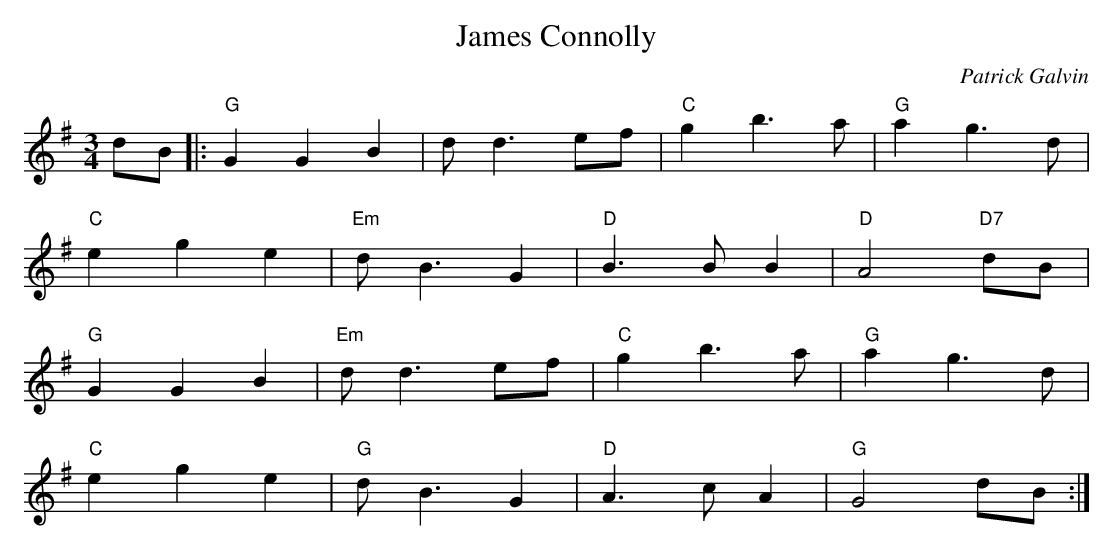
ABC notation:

X:1
T:James Connolly
C:Patrick Galvin
L:1/8
M:3/4
K:G
dB |:"G" G2 G2 B2 | d d3 ef |"C" g2 b3 a |"G" a2 g3 d |
"C" e2 g2 e2 |"Em" d B3 G2 |"D" B3 B B2 | "D" A4 "D7"dB |
"G" G2 G2 B2 |"Em" d d3 ef |"C" g2 b3 a |"G" a2 g3 d |
"C" e2 g2 e2 | "G" d B3 G2 |"D" A3 c A2 |"G" G4 dB :|

W:A great crowd had gathered, outside of Kilmainham,
W:Their heads all uncovered, they knelt to the ground.
W:For inside that grim prison, lay a brave Irish soldier,
W:His life for his country about to lay down.
W:
W:He went to his death like a true son of Ireland,
W:The firing party he bravely did face.
W:Then the order rang out, present arms and fire,
W:James Connolly fell into a ready made grave.
W:
W:The black flag was hoisted, the cruel deed was over.
W:Gone was a man who loved Ireland so well,
W:There was many a sad heart, in Dublin that morning,
W:When they murdered James Connelly, the Irish rebel
W:
W:Many years have gone by since that Irish rebellion,
W:When the guns of Brittania, they loudly did speak,
W:And the bold I.R.A. they stood shoulder to shoulder,
W:As the blood from thier bodies flowed down Sackville street
W:
W:The four courts of Dublin, the English bombarded,
W:The spirit they tried hard to quell,
W:But above all the dim came the cry no surender,
W:Was the voice of James Connelly, the Irish rebel.
